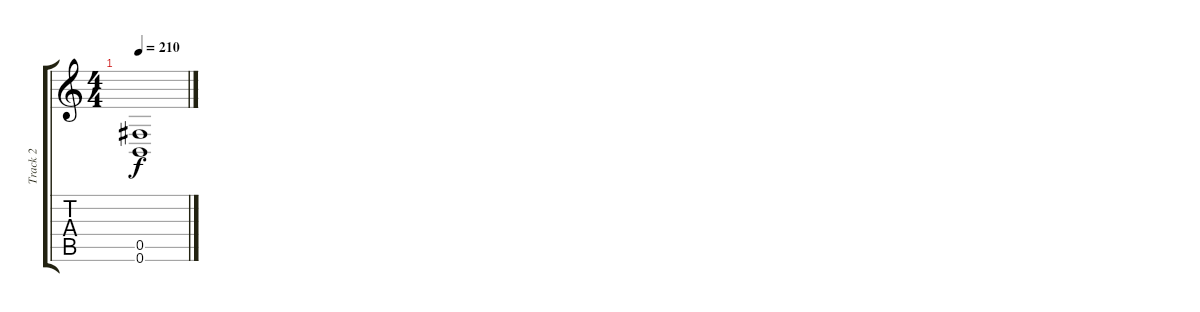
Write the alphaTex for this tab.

\track ("Track 2" "Track 2") {instrument distortionguitar}
\staff {score tabs}
\tuning (Db4 Ab3 E3 B2 Gb2 B1) {hide}
\ts (4 4)
\tempo 210
\clef g2
\ks c
(0.5{t} 0.6{t}).1{dy f}
